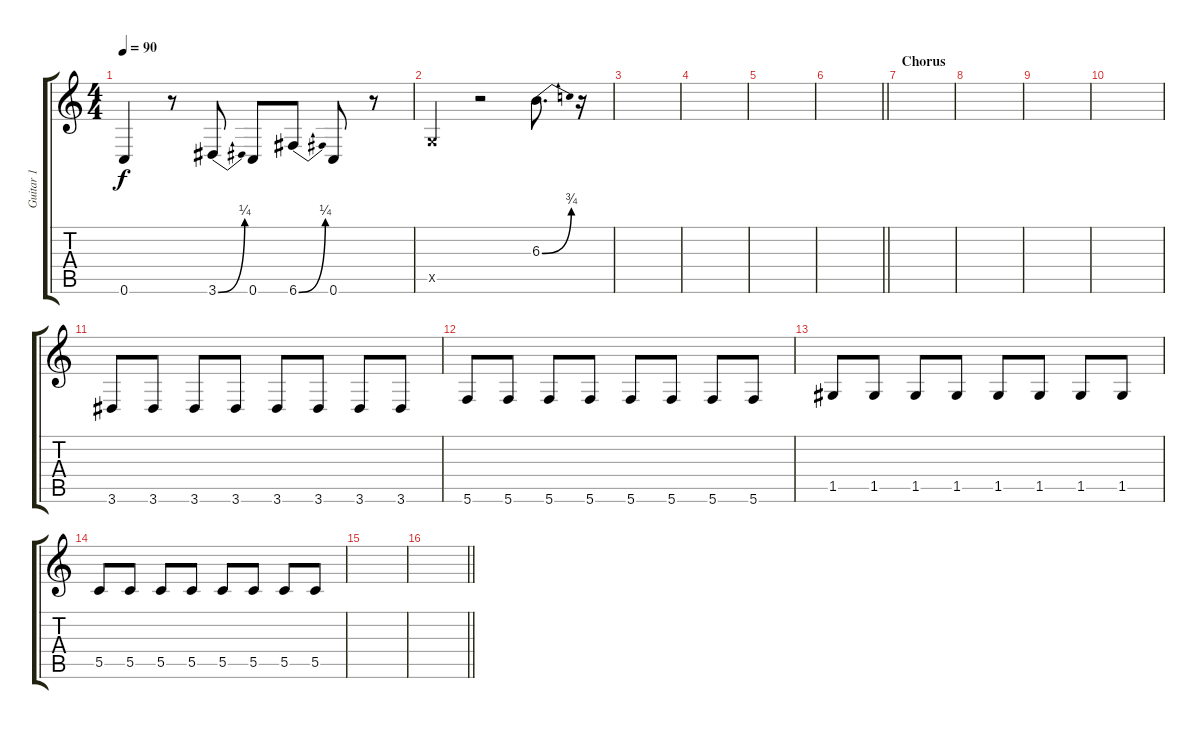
\track ("Guitar 1" "Guitar 1") {instrument overdrivenguitar}
\staff {score tabs}
\tuning (D4 A3 F3 C3 G2 C2) {hide}
\ts (4 4)
\tempo 90
\clef g2
\ks c
0.6.4{dy f} r.8 3.6{be (bend 0 0 60 1)}.8 0.6.8 6.6{be (bend 0 0 60 1)}.8 0.6.8 r.8 |
0.5{x}.4 r.2 6.3{be (bend 0 0 60 3)}.8{d} r.16 |
|
|
|
\barLineRight lightlight
|
\section ("" "Chorus")
|
|
|
|
3.6.8 3.6.8 3.6.8 3.6.8 3.6.8 3.6.8 3.6.8 3.6.8 |
5.6.8 5.6.8 5.6.8 5.6.8 5.6.8 5.6.8 5.6.8 5.6.8 |
1.5.8 1.5.8 1.5.8 1.5.8 1.5.8 1.5.8 1.5.8 1.5.8 |
5.5.8 5.5.8 5.5.8 5.5.8 5.5.8 5.5.8 5.5.8 5.5.8 |
|
\barLineRight lightlight
